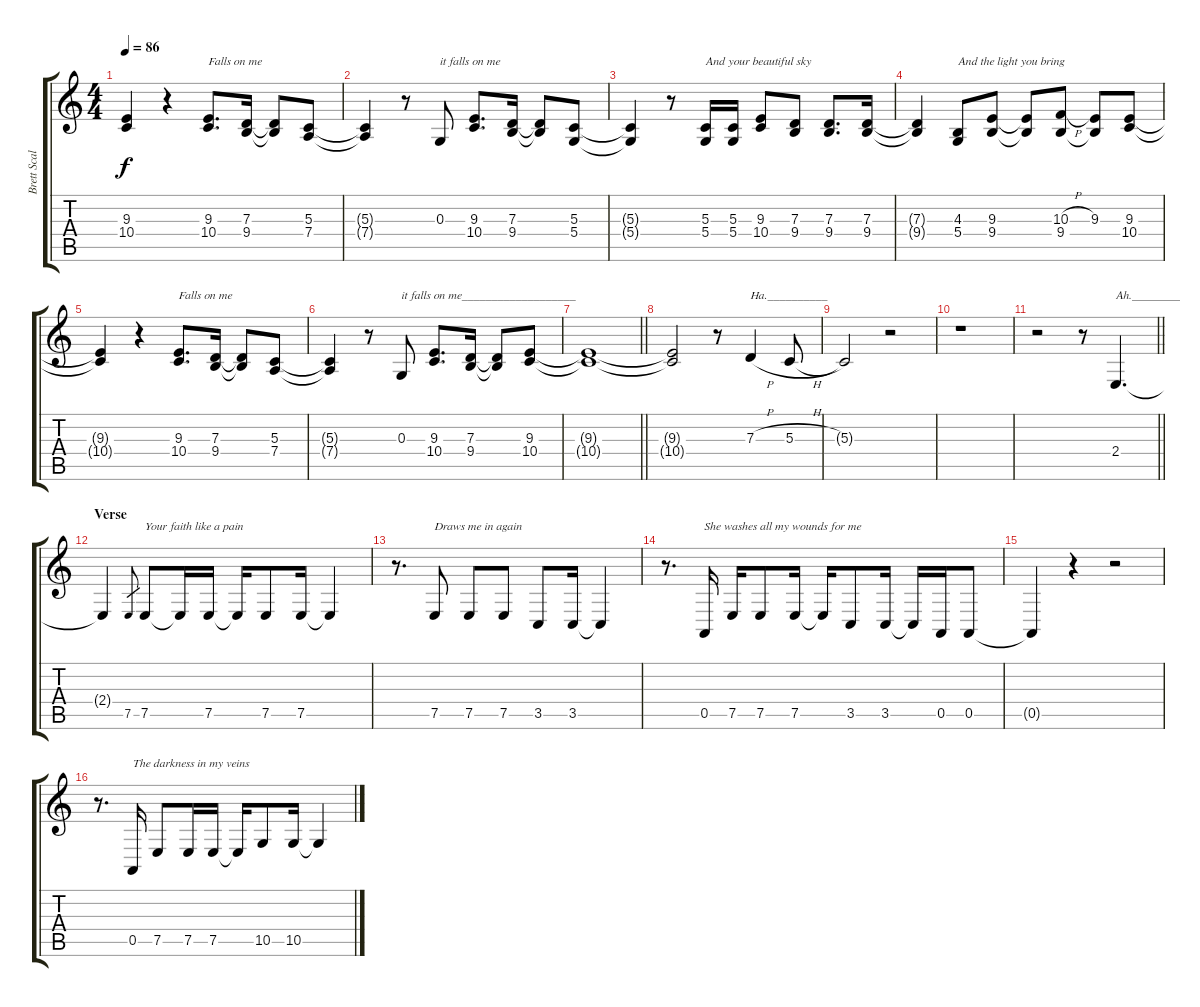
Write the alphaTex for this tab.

\track ("Brett Scallions (Vocals)" "Brett Scal") {instrument violin}
\staff {score tabs}
\tuning (E4 B3 G3 D3 A2 E2) {hide}
\ts (4 4)
\tempo 86
\clef g2
\ks c
(9.3{t} 10.4{t}).4{dy f} r.4 (9.3 10.4).8{d txt "Falls on me"} (7.3 9.4).16 (7.3{t} 9.4{t}).8 (5.3 7.4).8 |
(5.3{t} 7.4{t}).4 r.8 0.3.8{txt "it falls on me"} (9.3 10.4).8{d} (7.3 9.4).16 (7.3{t} 9.4{t}).8 (5.3 5.4).8 |
(5.3{t} 5.4{t}).4 r.8 (5.3 5.4).16{txt "And your beautiful sky"} (5.3 5.4).16 (9.3 10.4).8 (7.3 9.4).8 (7.3 9.4).8{d} (7.3 9.4).16 |
(7.3{t} 9.4{t}).4 (4.3 5.4).8{txt "And the light you bring"} (9.3 9.4).8 (9.3{t} 9.4{t}).8 (10.3{h} 9.4).8 (9.3 9.4{t}).8 (9.3 10.4).8 |
(9.3{t} 10.4{t}).4 r.4 (9.3 10.4).8{d txt "Falls on me"} (7.3 9.4).16 (7.3{t} 9.4{t}).8 (5.3 7.4).8 |
(5.3{t} 7.4{t}).4 r.8 0.3.8{txt "it falls on me___________________"} (9.3 10.4).8{d} (7.3 9.4).16 (7.3{t} 9.4{t}).8 (9.3 10.4).8 |
\barLineRight lightlight
(9.3{t} 10.4{t}).1 |
(9.3{t} 10.4{t}).2 r.8 7.3{h}.4{txt "Ha.__________"} 5.3{h}.8 |
5.3{t}.2 r.2 |
r.1 |
\barLineRight lightlight
r.2 r.8 2.4.4{d txt "Ah.________"} |
\section ("" "Verse")
2.4{t}.4 7.5.8{gr} 7.5.8{txt "Your faith like a pain"} 7.5{t}.16 7.5.16 7.5{t}.16 7.5.8 7.5.16 7.5{t}.4 |
r.8{d} 7.5.8{txt "Draws me in again"} 7.5.8 7.5.8 3.5.8 3.5.16 3.5{t}.4 |
r.8{d} 0.5.16{txt "She washes all my wounds for me"} 7.5.16 7.5.8 7.5.16 7.5{t}.16 3.5.8 3.5.16 3.5{t}.16 0.5.16 0.5.8 |
0.5{t}.4 r.4 r.2 |
r.8{d} 0.5.16{txt "The darkness in my veins"} 7.5.8 7.5.16 7.5.16 7.5{t}.16 10.5.8 10.5.16 10.5{t}.4
